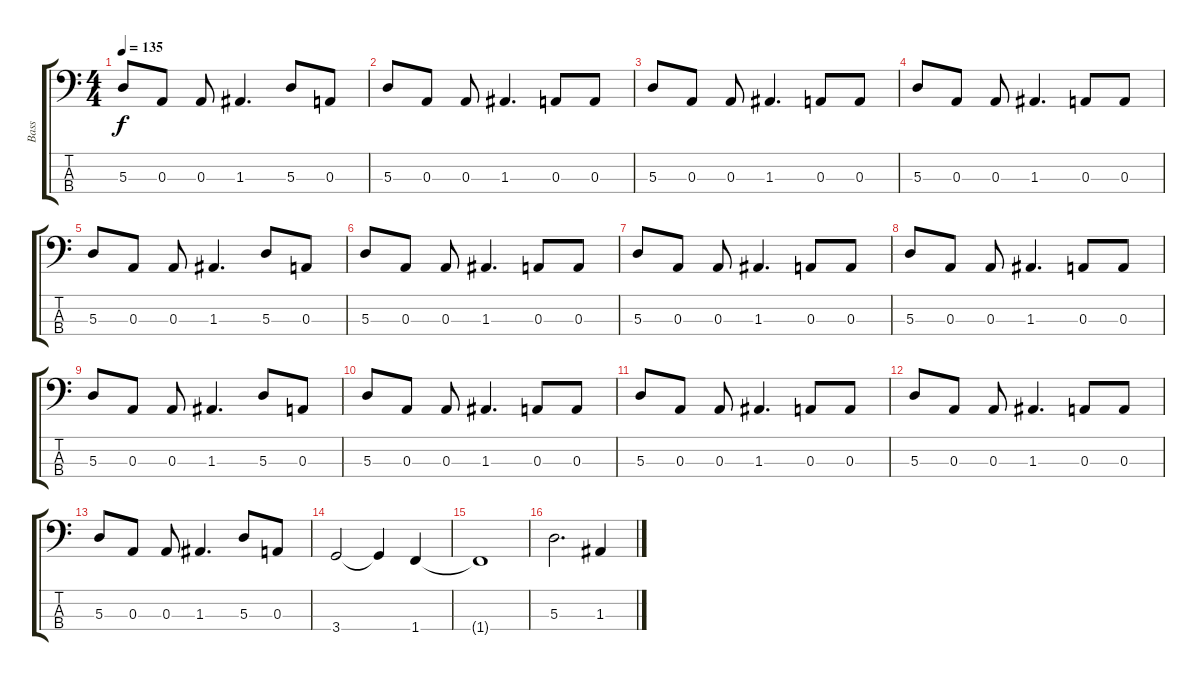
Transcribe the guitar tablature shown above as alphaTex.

\track ("Bass" "Bass") {instrument electricbassfinger}
\staff {score tabs}
\tuning (G2 D2 A1 E1) {hide}
\ts (4 4)
\tempo 135
\clef f4
\ks c
5.3.8{dy f} 0.3.8 0.3.8 1.3.4{d} 5.3.8 0.3.8 |
5.3.8 0.3.8 0.3.8 1.3.4{d} 0.3.8 0.3.8 |
5.3.8 0.3.8 0.3.8 1.3.4{d} 0.3.8 0.3.8 |
5.3.8 0.3.8 0.3.8 1.3.4{d} 0.3.8 0.3.8 |
5.3.8 0.3.8 0.3.8 1.3.4{d} 5.3.8 0.3.8 |
5.3.8 0.3.8 0.3.8 1.3.4{d} 0.3.8 0.3.8 |
5.3.8 0.3.8 0.3.8 1.3.4{d} 0.3.8 0.3.8 |
5.3.8 0.3.8 0.3.8 1.3.4{d} 0.3.8 0.3.8 |
5.3.8 0.3.8 0.3.8 1.3.4{d} 5.3.8 0.3.8 |
5.3.8 0.3.8 0.3.8 1.3.4{d} 0.3.8 0.3.8 |
5.3.8 0.3.8 0.3.8 1.3.4{d} 0.3.8 0.3.8 |
5.3.8 0.3.8 0.3.8 1.3.4{d} 0.3.8 0.3.8 |
5.3.8 0.3.8 0.3.8 1.3.4{d} 5.3.8 0.3.8 |
3.4.2 3.4{t}.4 1.4.4 |
1.4{t}.1 |
5.3.2{d} 1.3.4
